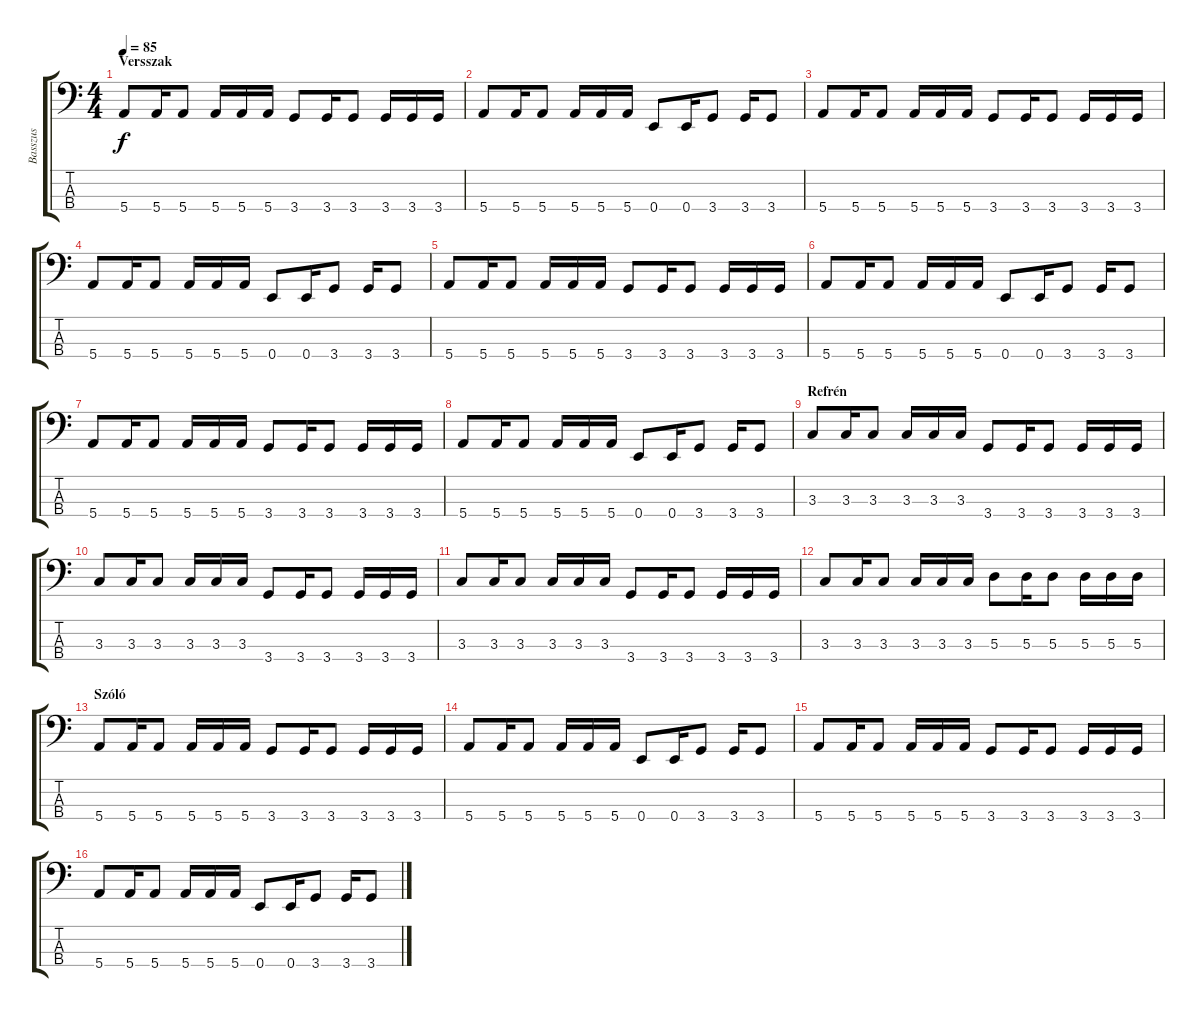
\track ("Basszus" "Basszus") {instrument electricbassfinger}
\staff {score tabs}
\tuning (G2 D2 A1 E1) {hide}
\ts (4 4)
\section ("" "Versszak")
\tempo 85
\clef f4
\ks c
5.4.8{dy f} 5.4.16 5.4.8 5.4.16 5.4.16 5.4.16 3.4.8 3.4.16 3.4.8 3.4.16 3.4.16 3.4.16 |
5.4.8 5.4.16 5.4.8 5.4.16 5.4.16 5.4.16 0.4.8 0.4.16 3.4.8 3.4.16 3.4.8 |
5.4.8 5.4.16 5.4.8 5.4.16 5.4.16 5.4.16 3.4.8 3.4.16 3.4.8 3.4.16 3.4.16 3.4.16 |
5.4.8 5.4.16 5.4.8 5.4.16 5.4.16 5.4.16 0.4.8 0.4.16 3.4.8 3.4.16 3.4.8 |
5.4.8 5.4.16 5.4.8 5.4.16 5.4.16 5.4.16 3.4.8 3.4.16 3.4.8 3.4.16 3.4.16 3.4.16 |
5.4.8 5.4.16 5.4.8 5.4.16 5.4.16 5.4.16 0.4.8 0.4.16 3.4.8 3.4.16 3.4.8 |
5.4.8 5.4.16 5.4.8 5.4.16 5.4.16 5.4.16 3.4.8 3.4.16 3.4.8 3.4.16 3.4.16 3.4.16 |
5.4.8 5.4.16 5.4.8 5.4.16 5.4.16 5.4.16 0.4.8 0.4.16 3.4.8 3.4.16 3.4.8 |
\section ("" "Refrén")
3.3.8 3.3.16 3.3.8 3.3.16 3.3.16 3.3.16 3.4.8 3.4.16 3.4.8 3.4.16 3.4.16 3.4.16 |
3.3.8 3.3.16 3.3.8 3.3.16 3.3.16 3.3.16 3.4.8 3.4.16 3.4.8 3.4.16 3.4.16 3.4.16 |
3.3.8 3.3.16 3.3.8 3.3.16 3.3.16 3.3.16 3.4.8 3.4.16 3.4.8 3.4.16 3.4.16 3.4.16 |
3.3.8 3.3.16 3.3.8 3.3.16 3.3.16 3.3.16 5.3.8 5.3.16 5.3.8 5.3.16 5.3.16 5.3.16 |
\section ("" "Szóló")
5.4.8 5.4.16 5.4.8 5.4.16 5.4.16 5.4.16 3.4.8 3.4.16 3.4.8 3.4.16 3.4.16 3.4.16 |
5.4.8 5.4.16 5.4.8 5.4.16 5.4.16 5.4.16 0.4.8 0.4.16 3.4.8 3.4.16 3.4.8 |
5.4.8 5.4.16 5.4.8 5.4.16 5.4.16 5.4.16 3.4.8 3.4.16 3.4.8 3.4.16 3.4.16 3.4.16 |
5.4.8 5.4.16 5.4.8 5.4.16 5.4.16 5.4.16 0.4.8 0.4.16 3.4.8 3.4.16 3.4.8
